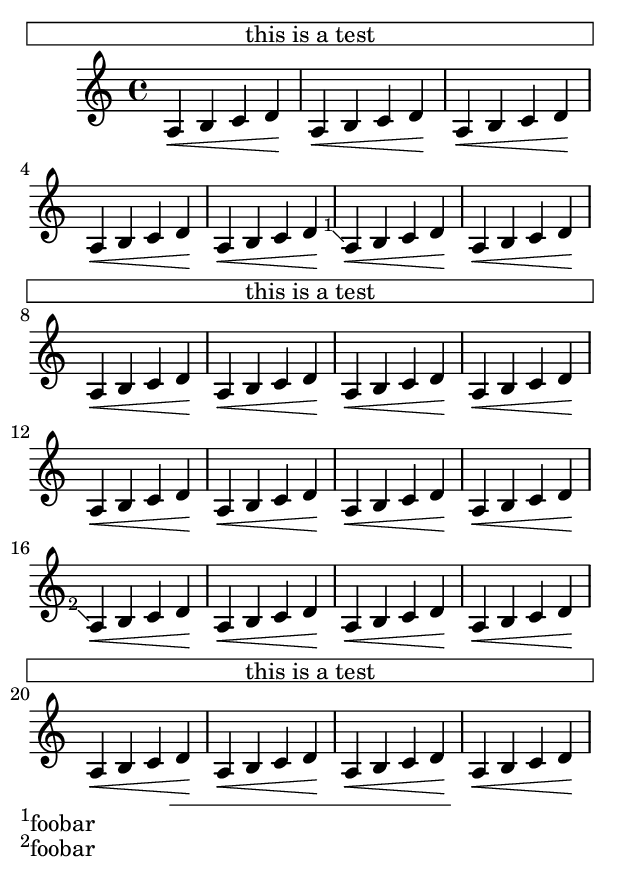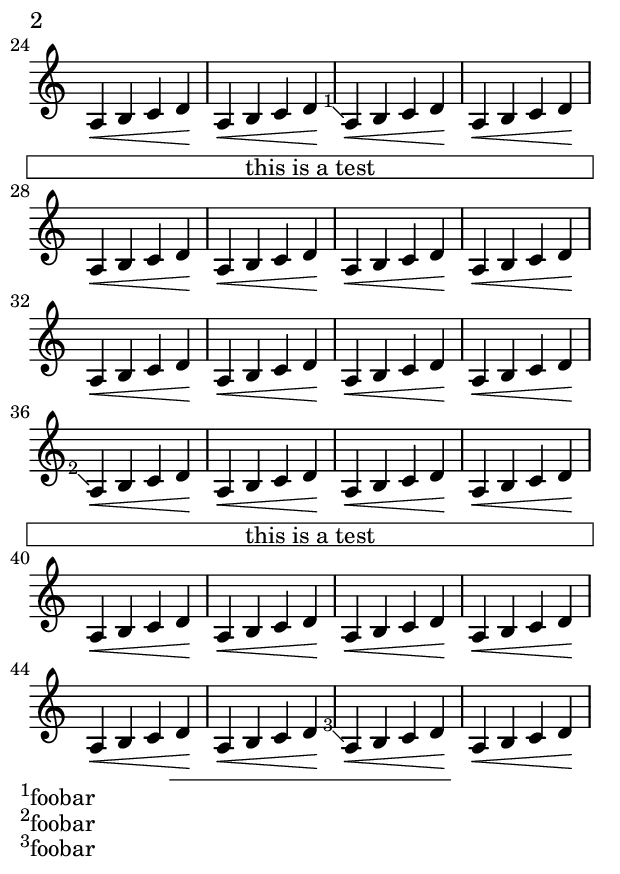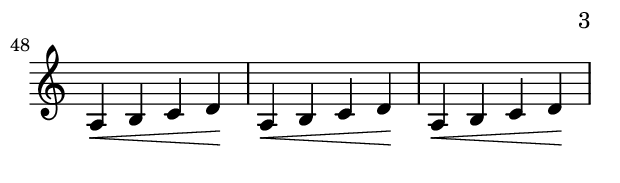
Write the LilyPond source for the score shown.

\version "2.16.0"

\header {
  texidoc = "LilyPond does in-notes.
"
}

#(set-default-paper-size "a6")
\book {
  \relative c' {
    \repeat unfold 5 {
      \once \override FootnoteItem #'footnote = ##f
      \footnote
         "" #'(0 . 0) #'NoteHead
         \markup { \box \fill-line { "this is a test" } } \default
      \repeat unfold 5 { a\< b c d\! }
      \footnote #'(-1 . 1) #'NoteHead "foobar" \default
      \repeat unfold 5 { a\< b c d\! }
    }
  }
}
